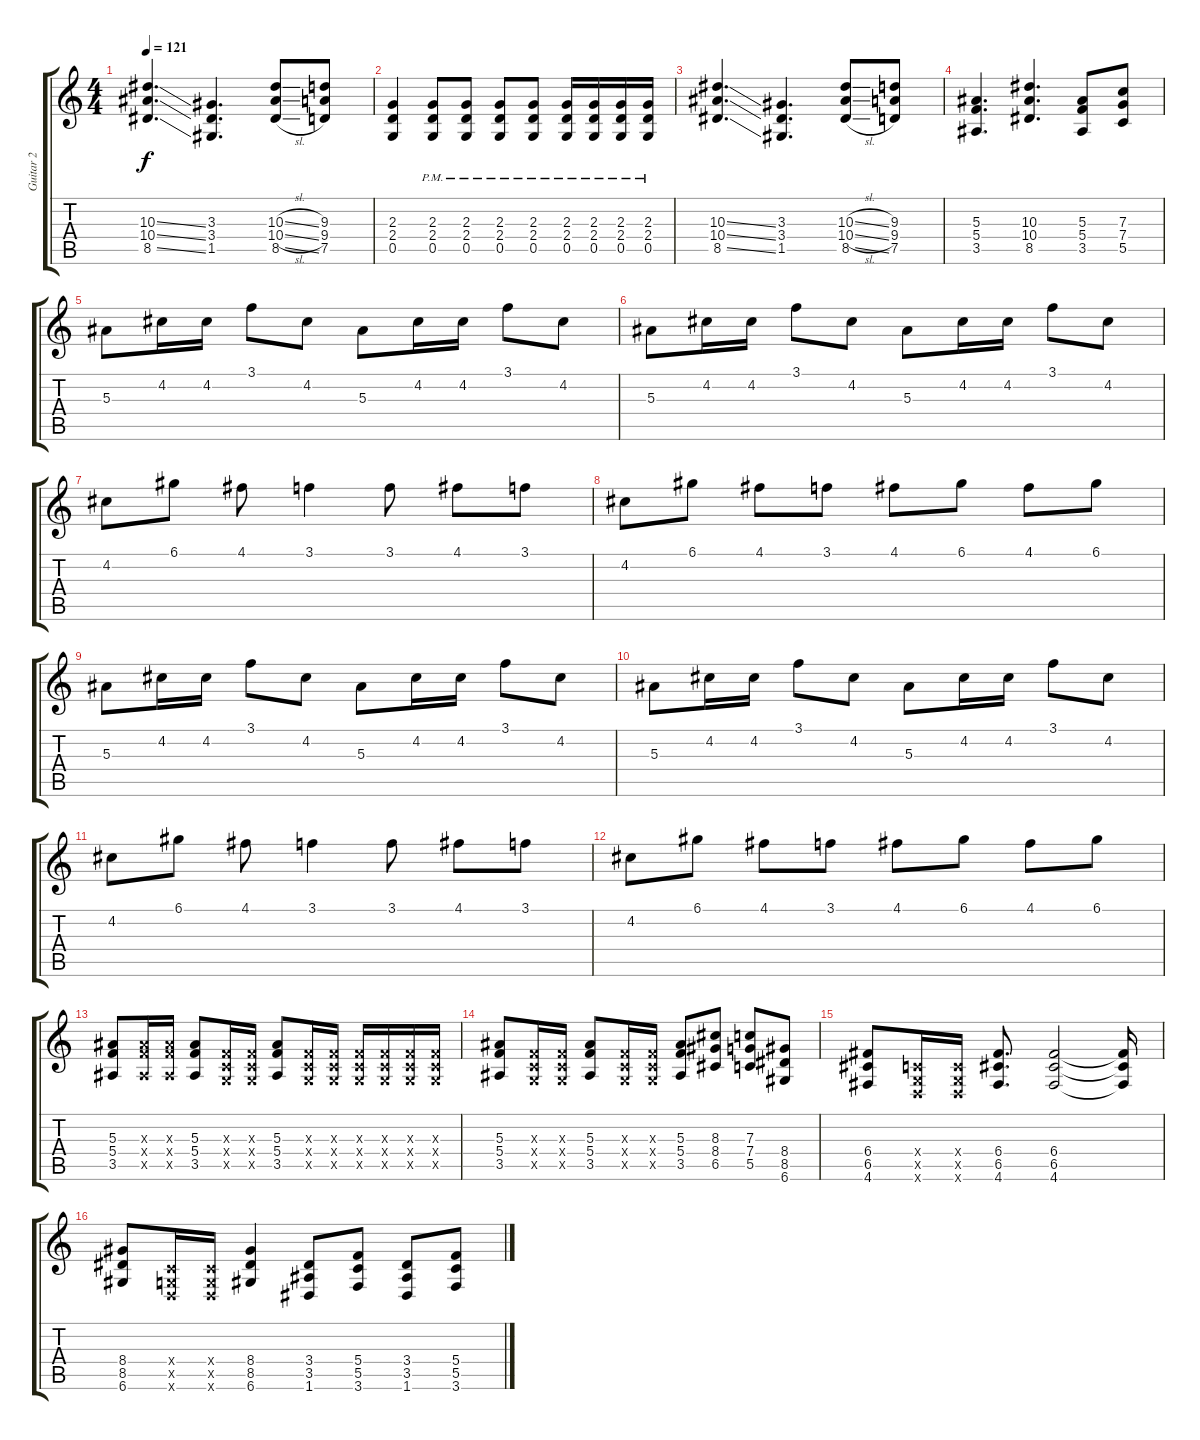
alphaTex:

\track ("Guitar 2" "Guitar 2") {instrument distortionguitar}
\staff {score tabs}
\tuning (D4 A3 F3 C3 G2 D2) {hide}
\ts (4 4)
\tempo 121
\clef g2
\ks c
(10.3{ss} 10.4{ss} 8.5{ss}).4{d dy f} (3.3 3.4 1.5).4{d} (10.3{sl} 10.4{sl} 8.5{sl}).8 (9.3 9.4 7.5).8 |
(2.3 2.4 0.5).4 (2.3{pm} 2.4{pm} 0.5{pm}).8 (2.3{pm} 2.4{pm} 0.5{pm}).8 (2.3{pm} 2.4{pm} 0.5{pm}).8 (2.3{pm} 2.4{pm} 0.5{pm}).8 (2.3{pm} 2.4{pm} 0.5{pm}).16 (2.3{pm} 2.4{pm} 0.5{pm}).16 (2.3{pm} 2.4{pm} 0.5{pm}).16 (2.3{pm} 2.4{pm} 0.5{pm}).16 |
(10.3{ss} 10.4{ss} 8.5{ss}).4{d} (3.3 3.4 1.5).4{d} (10.3{sl} 10.4{sl} 8.5{sl}).8 (9.3 9.4 7.5).8 |
(5.3 5.4 3.5).4{d} (10.3 10.4 8.5).4{d} (5.3 5.4 3.5).8 (7.3 7.4 5.5).8 |
5.3.8 4.2.16 4.2.16 3.1.8 4.2.8 5.3.8 4.2.16 4.2.16 3.1.8 4.2.8 |
5.3.8 4.2.16 4.2.16 3.1.8 4.2.8 5.3.8 4.2.16 4.2.16 3.1.8 4.2.8 |
4.2.8 6.1.8 4.1.8 3.1.4 3.1.8 4.1.8 3.1.8 |
4.2.8 6.1.8 4.1.8 3.1.8 4.1.8 6.1.8 4.1.8 6.1.8 |
5.3.8 4.2.16 4.2.16 3.1.8 4.2.8 5.3.8 4.2.16 4.2.16 3.1.8 4.2.8 |
5.3.8 4.2.16 4.2.16 3.1.8 4.2.8 5.3.8 4.2.16 4.2.16 3.1.8 4.2.8 |
4.2.8 6.1.8 4.1.8 3.1.4 3.1.8 4.1.8 3.1.8 |
4.2.8 6.1.8 4.1.8 3.1.8 4.1.8 6.1.8 4.1.8 6.1.8 |
(5.3 5.4 3.5).8 (5.3{x} 5.4{x} 3.5{x}).16 (5.3{x} 5.4{x} 3.5{x}).16 (5.3 5.4 3.5).8 (0.3{x} 0.4{x} 0.5{x}).16 (0.3{x} 0.4{x} 0.5{x}).16 (5.3 5.4 3.5).8 (0.3{x} 0.4{x} 0.5{x}).16 (0.3{x} 0.4{x} 0.5{x}).16 (0.3{x} 0.4{x} 0.5{x}).16 (0.3{x} 0.4{x} 0.5{x}).16 (0.3{x} 0.4{x} 0.5{x}).16 (0.3{x} 0.4{x} 0.5{x}).16 |
(5.3 5.4 3.5).8 (0.3{x} 0.4{x} 0.5{x}).16 (0.3{x} 0.4{x} 0.5{x}).16 (5.3 5.4 3.5).8 (0.3{x} 0.4{x} 0.5{x}).16 (0.3{x} 0.4{x} 0.5{x}).16 (5.3 5.4 3.5).8 (8.3 8.4 6.5).8 (7.3 7.4 5.5).8 (8.4 8.5 6.6).8 |
(6.4 6.5 4.6).8 (0.4{x} 0.5{x} 0.6{x}).16 (0.4{x} 0.5{x} 0.6{x}).16 (6.4 6.5 4.6).8{d} (6.4 6.5 4.6).2 (6.4{t} 6.5{t} 4.6{t}).16 |
(8.4 8.5 6.6).8 (0.4{x} 0.5{x} 0.6{x}).16 (0.4{x} 0.5{x} 0.6{x}).16 (8.4 8.5 6.6).4 (3.4 3.5 1.6).8 (5.4 5.5 3.6).8 (3.4 3.5 1.6).8 (5.4 5.5 3.6).8
